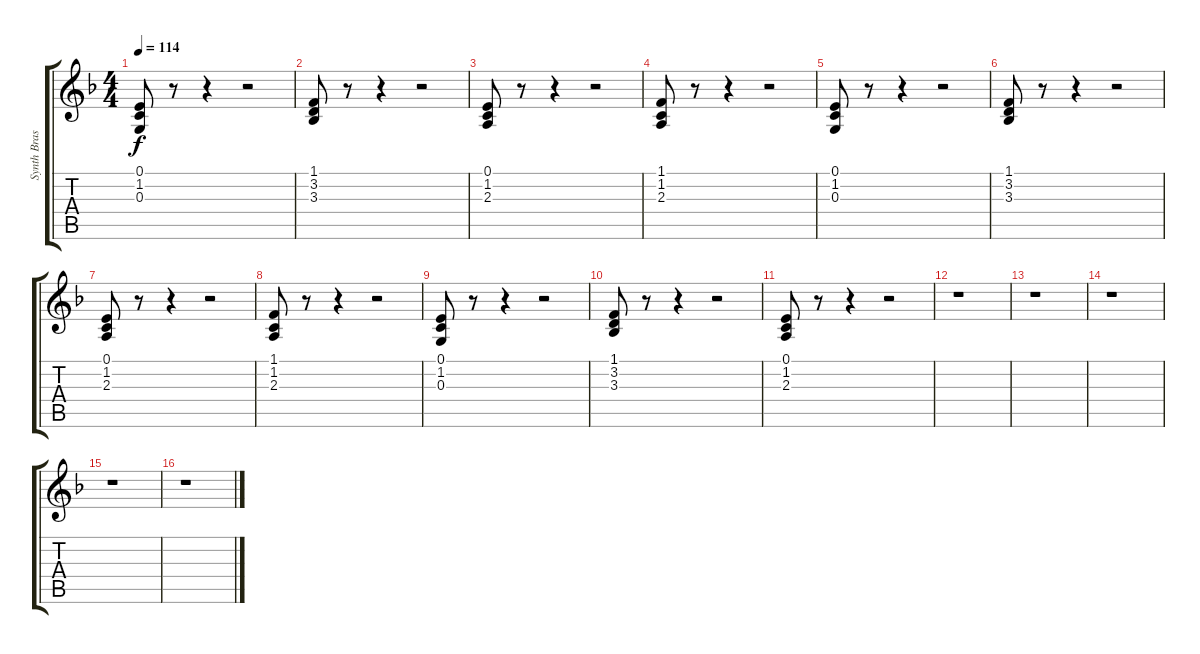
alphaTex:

\track ("Synth Brass" "Synth Bras") {instrument brasssection}
\staff {score tabs}
\tuning (E4 B3 G3 D3 A2 E2) {hide}
\ts (4 4)
\tempo 114
\clef g2
\ks f
(0.1 1.2 0.3).8{dy f} r.8 r.4 r.2 |
(1.1 3.2 3.3).8 r.8 r.4 r.2 |
(0.1 1.2 2.3).8 r.8 r.4 r.2 |
(1.1 1.2 2.3).8 r.8 r.4 r.2 |
(0.1 1.2 0.3).8 r.8 r.4 r.2 |
(1.1 3.2 3.3).8 r.8 r.4 r.2 |
(0.1 1.2 2.3).8 r.8 r.4 r.2 |
(1.1 1.2 2.3).8 r.8 r.4 r.2 |
(0.1 1.2 0.3).8 r.8 r.4 r.2 |
(1.1 3.2 3.3).8 r.8 r.4 r.2 |
(0.1 1.2 2.3).8 r.8 r.4 r.2 |
r.1 |
r.1 |
r.1 |
r.1 |
r.1
